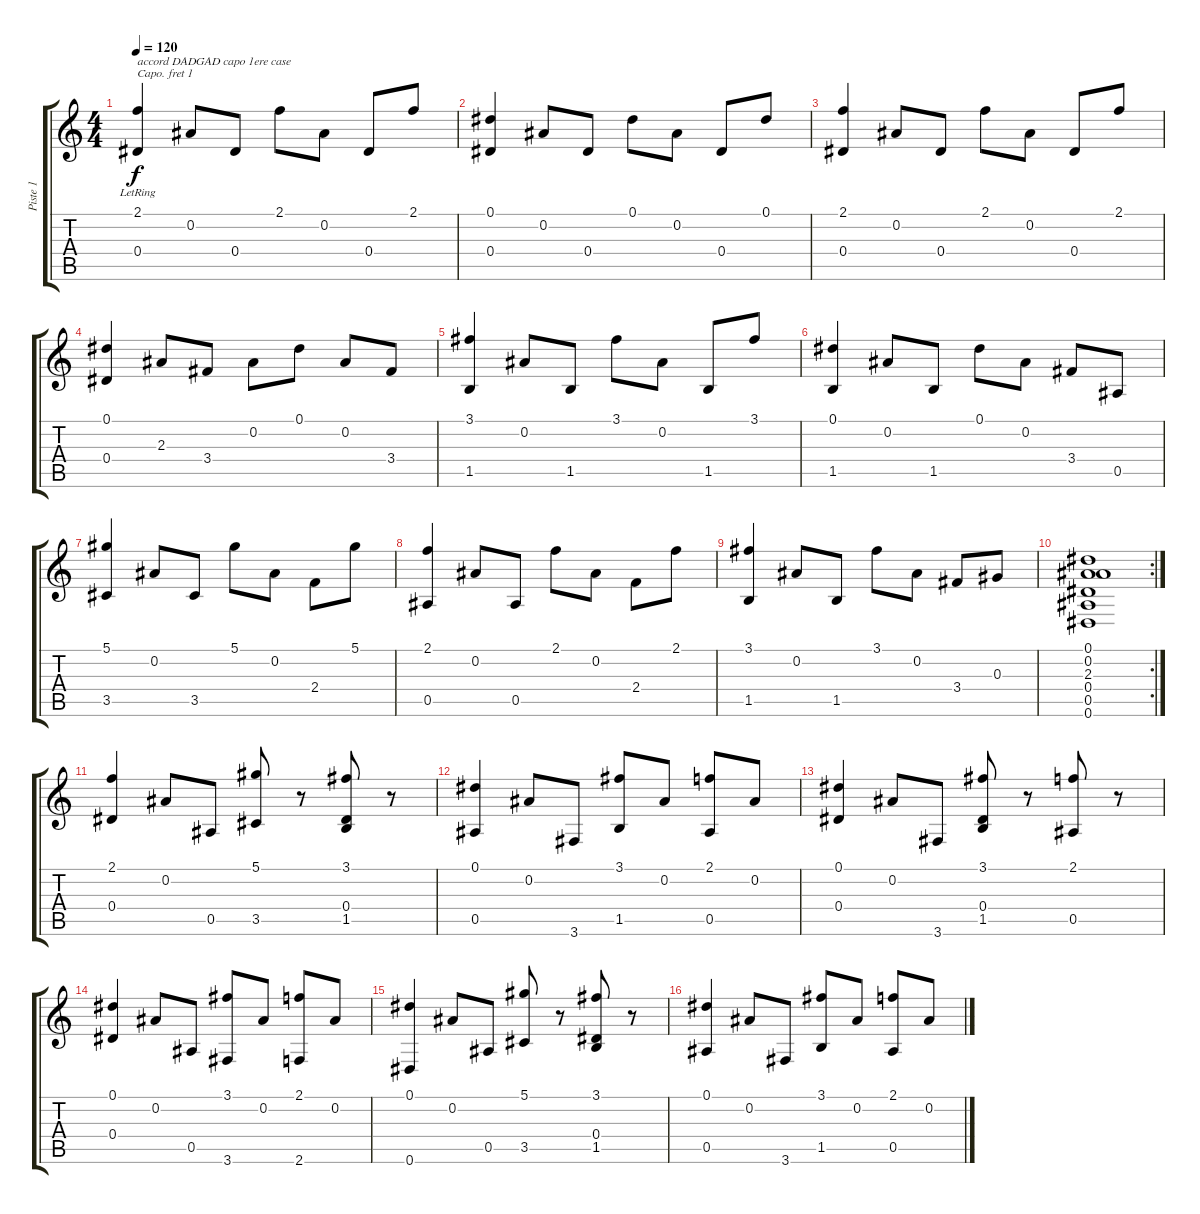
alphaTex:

\track ("Piste 1" "Piste 1") {instrument acousticguitarsteel}
\staff {score tabs}
\capo 1
\tuning (D4 A3 G3 D3 A2 D2) {hide}
\ts (4 4)
\tempo 120
\clef g2
\ks c
(2.1{lr} 0.4{lr}).4{txt "accord DADGAD capo 1ere case" dy f instrument acousticguitarsteel} 0.2.8 0.4.8 2.1.8 0.2.8 0.4.8 2.1.8 |
(0.1 0.4).4 0.2.8 0.4.8 0.1.8 0.2.8 0.4.8 0.1.8 |
(2.1 0.4).4 0.2.8 0.4.8 2.1.8 0.2.8 0.4.8 2.1.8 |
(0.1 0.4).4 2.3.8 3.4.8 0.2.8 0.1.8 0.2.8 3.4.8 |
(3.1 1.5).4 0.2.8 1.5.8 3.1.8 0.2.8 1.5.8 3.1.8 |
(0.1 1.5).4 0.2.8 1.5.8 0.1.8 0.2.8 3.4.8 0.5.8 |
(5.1 3.5).4 0.2.8 3.5.8 5.1.8 0.2.8 2.4.8 5.1.8 |
(2.1 0.5).4 0.2.8 0.5.8 2.1.8 0.2.8 2.4.8 2.1.8 |
(3.1 1.5).4 0.2.8 1.5.8 3.1.8 0.2.8 3.4.8 0.3.8 |
\rc 2
(0.1 0.2 2.3 0.4 0.5 0.6).1 |
(2.1 0.4).4 0.2.8 0.5.8 (5.1 3.5).8 r.8 (3.1 0.4 1.5).8 r.8 |
(0.1 0.5).4 0.2.8 3.6.8 (3.1 1.5).8 0.2.8 (2.1 0.5).8 0.2.8 |
(0.1 0.4).4 0.2.8 3.6.8 (3.1 0.4 1.5).8 r.8 (2.1 0.5).8 r.8 |
(0.1 0.4).4 0.2.8 0.5.8 (3.1 3.6).8 0.2.8 (2.1 2.6).8 0.2.8 |
(0.1 0.6).4 0.2.8 0.5.8 (5.1 3.5).8 r.8 (3.1 0.4 1.5).8 r.8 |
(0.1 0.5).4 0.2.8 3.6.8 (3.1 1.5).8 0.2.8 (2.1 0.5).8 0.2.8
